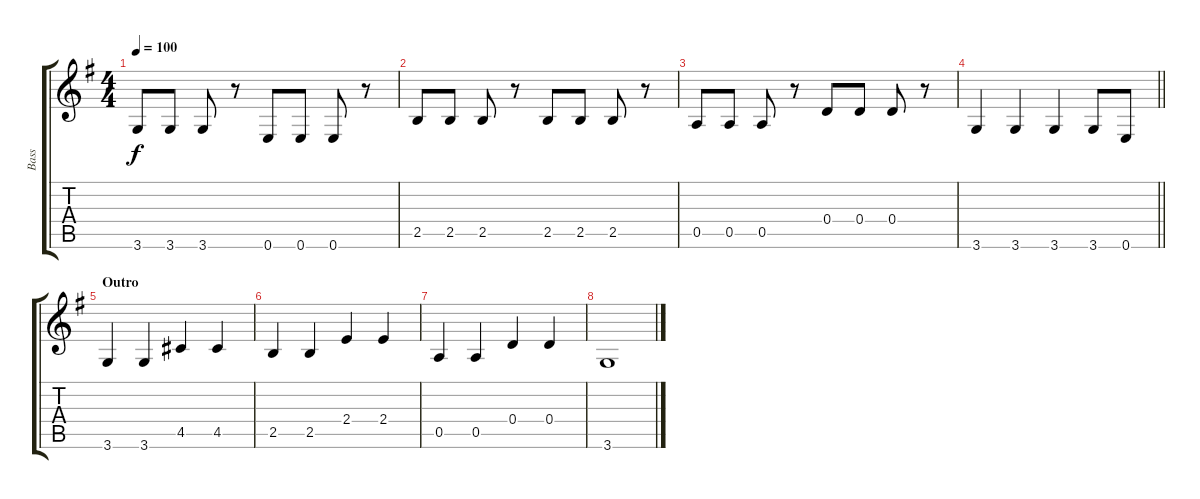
\track ("Bass" "Bass") {instrument electricbassfinger}
\staff {score tabs}
\tuning (E4 B3 G3 D3 A2 E2) {hide}
\ts (4 4)
\tempo 100
\clef g2
\ks g
3.6.8{dy f} 3.6.8 3.6.8 r.8 0.6.8 0.6.8 0.6.8 r.8 |
2.5.8 2.5.8 2.5.8 r.8 2.5.8 2.5.8 2.5.8 r.8 |
0.5.8 0.5.8 0.5.8 r.8 0.4.8 0.4.8 0.4.8 r.8 |
\barLineRight lightlight
3.6.4 3.6.4 3.6.4 3.6.8 0.6.8 |
\section ("" "Outro")
3.6.4 3.6.4 4.5.4 4.5.4 |
2.5.4 2.5.4 2.4.4 2.4.4 |
0.5.4 0.5.4 0.4.4 0.4.4 |
3.6.1
